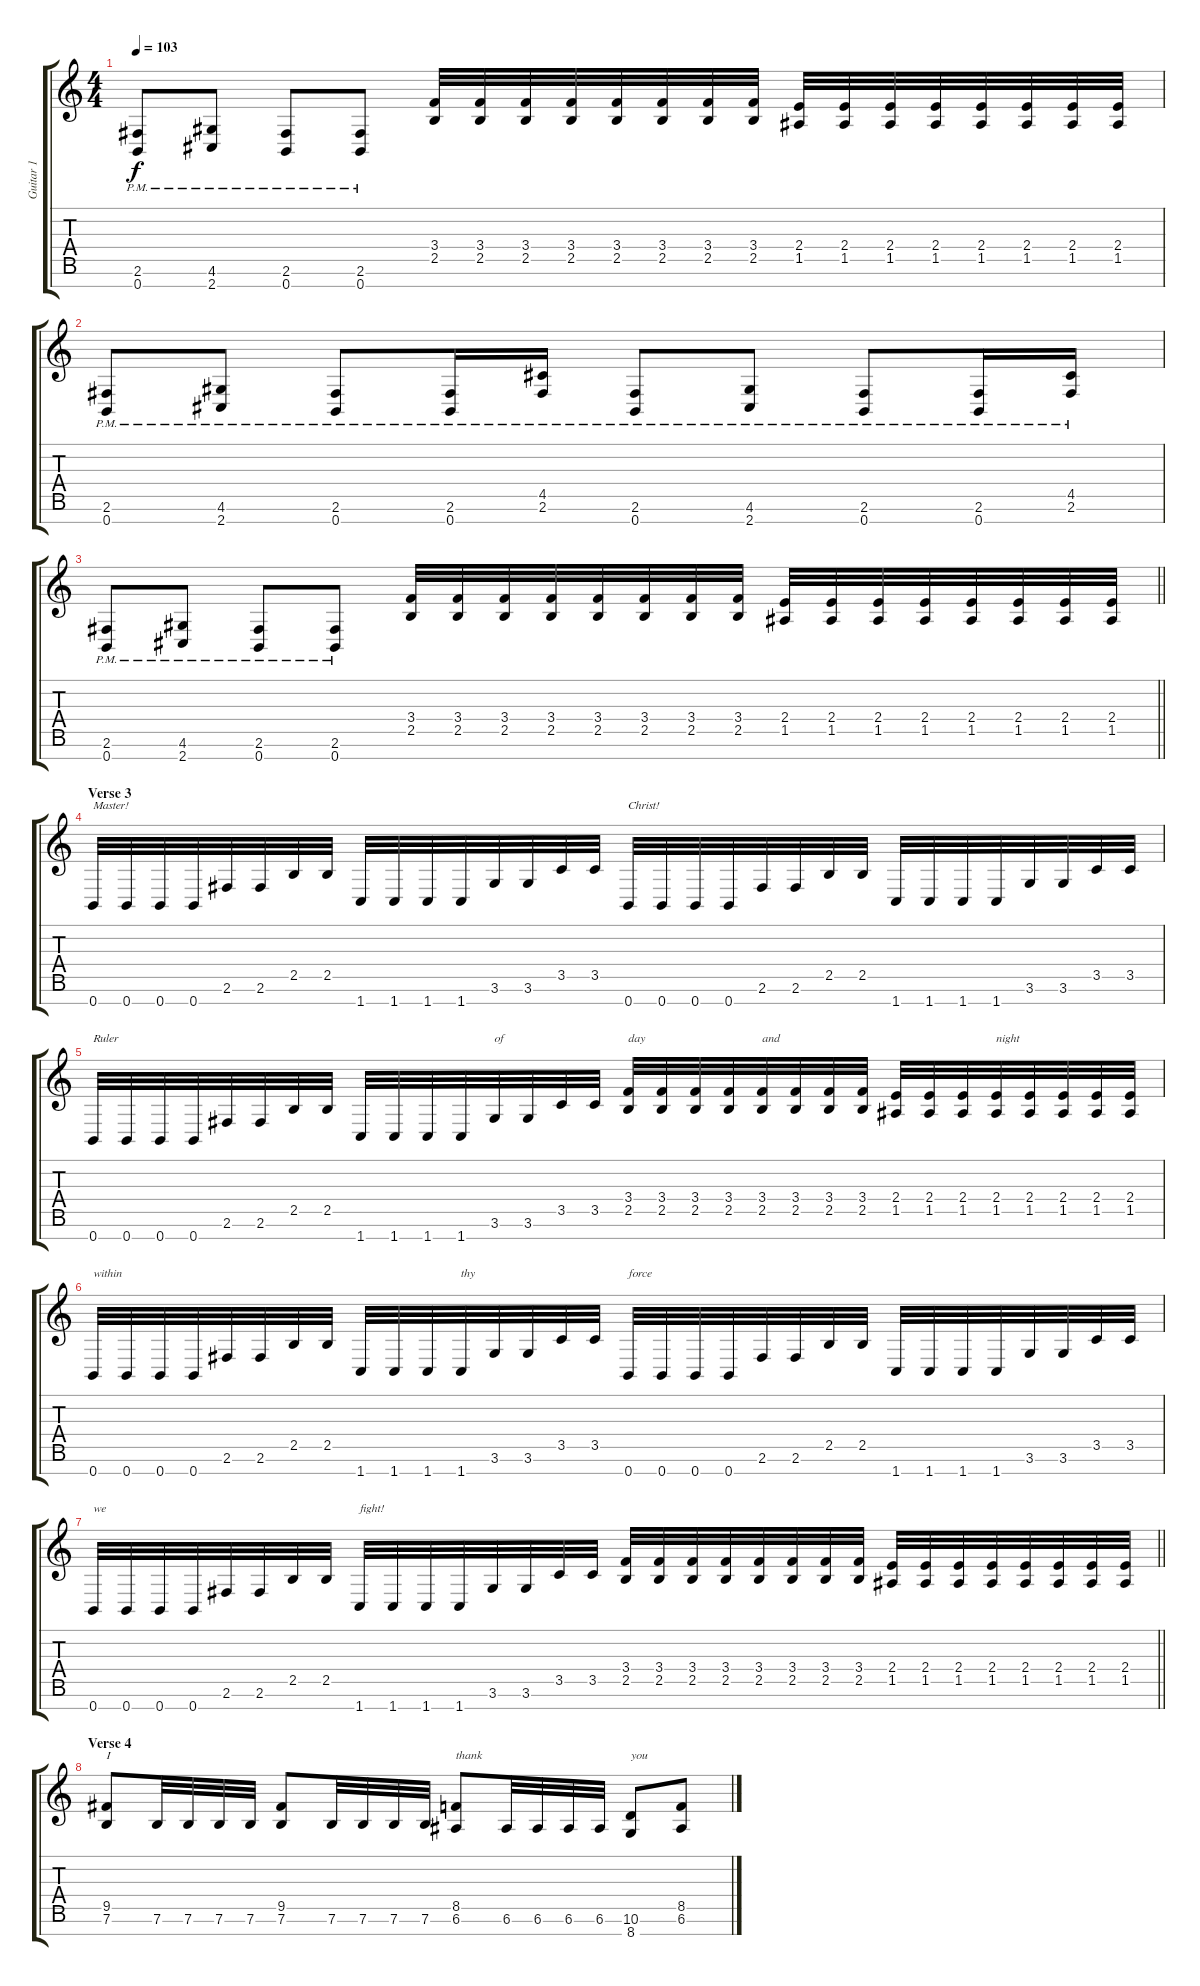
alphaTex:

\track ("Guitar 1" "Guitar 1") {instrument distortionguitar}
\staff {score tabs}
\tuning (E4 B3 G3 D3 A2 E2 B1) {hide}
\ts (4 4)
\tempo 103
\clef g2
\ks c
(2.6{pm} 0.7{pm}).8{dy f} (4.6{pm} 2.7{pm}).8 (2.6{pm} 0.7{pm}).8 (2.6{pm} 0.7{pm}).8 (3.4 2.5).32 (3.4 2.5).32 (3.4 2.5).32 (3.4 2.5).32 (3.4 2.5).32 (3.4 2.5).32 (3.4 2.5).32 (3.4 2.5).32 (2.4 1.5).32 (2.4 1.5).32 (2.4 1.5).32 (2.4 1.5).32 (2.4 1.5).32 (2.4 1.5).32 (2.4 1.5).32 (2.4 1.5).32 |
(2.6{pm} 0.7{pm}).8 (4.6{pm} 2.7{pm}).8 (2.6{pm} 0.7{pm}).8 (2.6{pm} 0.7{pm}).16 (4.5{pm} 2.6{pm}).16 (2.6{pm} 0.7{pm}).8 (4.6{pm} 2.7{pm}).8 (2.6{pm} 0.7{pm}).8 (2.6{pm} 0.7{pm}).16 (4.5{pm} 2.6{pm}).16 |
\barLineRight lightlight
(2.6{pm} 0.7{pm}).8 (4.6{pm} 2.7{pm}).8 (2.6{pm} 0.7{pm}).8 (2.6{pm} 0.7{pm}).8 (3.4 2.5).32 (3.4 2.5).32 (3.4 2.5).32 (3.4 2.5).32 (3.4 2.5).32 (3.4 2.5).32 (3.4 2.5).32 (3.4 2.5).32 (2.4 1.5).32 (2.4 1.5).32 (2.4 1.5).32 (2.4 1.5).32 (2.4 1.5).32 (2.4 1.5).32 (2.4 1.5).32 (2.4 1.5).32 |
\section ("" "Verse 3")
0.7.32{txt "Master!"} 0.7.32 0.7.32 0.7.32 2.6.32 2.6.32 2.5.32 2.5.32 1.7.32 1.7.32 1.7.32 1.7.32 3.6.32 3.6.32 3.5.32 3.5.32 0.7.32{txt "Christ!"} 0.7.32 0.7.32 0.7.32 2.6.32 2.6.32 2.5.32 2.5.32 1.7.32 1.7.32 1.7.32 1.7.32 3.6.32 3.6.32 3.5.32 3.5.32 |
0.7.32{txt "Ruler"} 0.7.32 0.7.32 0.7.32 2.6.32 2.6.32 2.5.32 2.5.32 1.7.32 1.7.32 1.7.32 1.7.32 3.6.32{txt "of "} 3.6.32 3.5.32 3.5.32 (3.4 2.5).32{txt "day"} (3.4 2.5).32 (3.4 2.5).32 (3.4 2.5).32 (3.4 2.5).32{txt "and"} (3.4 2.5).32 (3.4 2.5).32 (3.4 2.5).32 (2.4 1.5).32 (2.4 1.5).32 (2.4 1.5).32 (2.4 1.5).32{txt "night"} (2.4 1.5).32 (2.4 1.5).32 (2.4 1.5).32 (2.4 1.5).32 |
0.7.32{txt "within"} 0.7.32 0.7.32 0.7.32 2.6.32 2.6.32 2.5.32 2.5.32 1.7.32 1.7.32 1.7.32 1.7.32{txt "thy"} 3.6.32 3.6.32 3.5.32 3.5.32 0.7.32{txt "force"} 0.7.32 0.7.32 0.7.32 2.6.32 2.6.32 2.5.32 2.5.32 1.7.32 1.7.32 1.7.32 1.7.32 3.6.32 3.6.32 3.5.32 3.5.32 |
\barLineRight lightlight
0.7.32{txt "we"} 0.7.32 0.7.32 0.7.32 2.6.32 2.6.32 2.5.32 2.5.32 1.7.32{txt "fight!"} 1.7.32 1.7.32 1.7.32 3.6.32 3.6.32 3.5.32 3.5.32 (3.4 2.5).32 (3.4 2.5).32 (3.4 2.5).32 (3.4 2.5).32 (3.4 2.5).32 (3.4 2.5).32 (3.4 2.5).32 (3.4 2.5).32 (2.4 1.5).32 (2.4 1.5).32 (2.4 1.5).32 (2.4 1.5).32 (2.4 1.5).32 (2.4 1.5).32 (2.4 1.5).32 (2.4 1.5).32 |
\section ("" "Verse 4")
(9.5 7.6).8{txt "I"} 7.6.32 7.6.32 7.6.32 7.6.32 (9.5 7.6).8 7.6.32 7.6.32 7.6.32 7.6.32 (8.5 6.6).8{txt "thank"} 6.6.32 6.6.32 6.6.32 6.6.32 (10.6 8.7).8{txt "you"} (8.5 6.6).8
